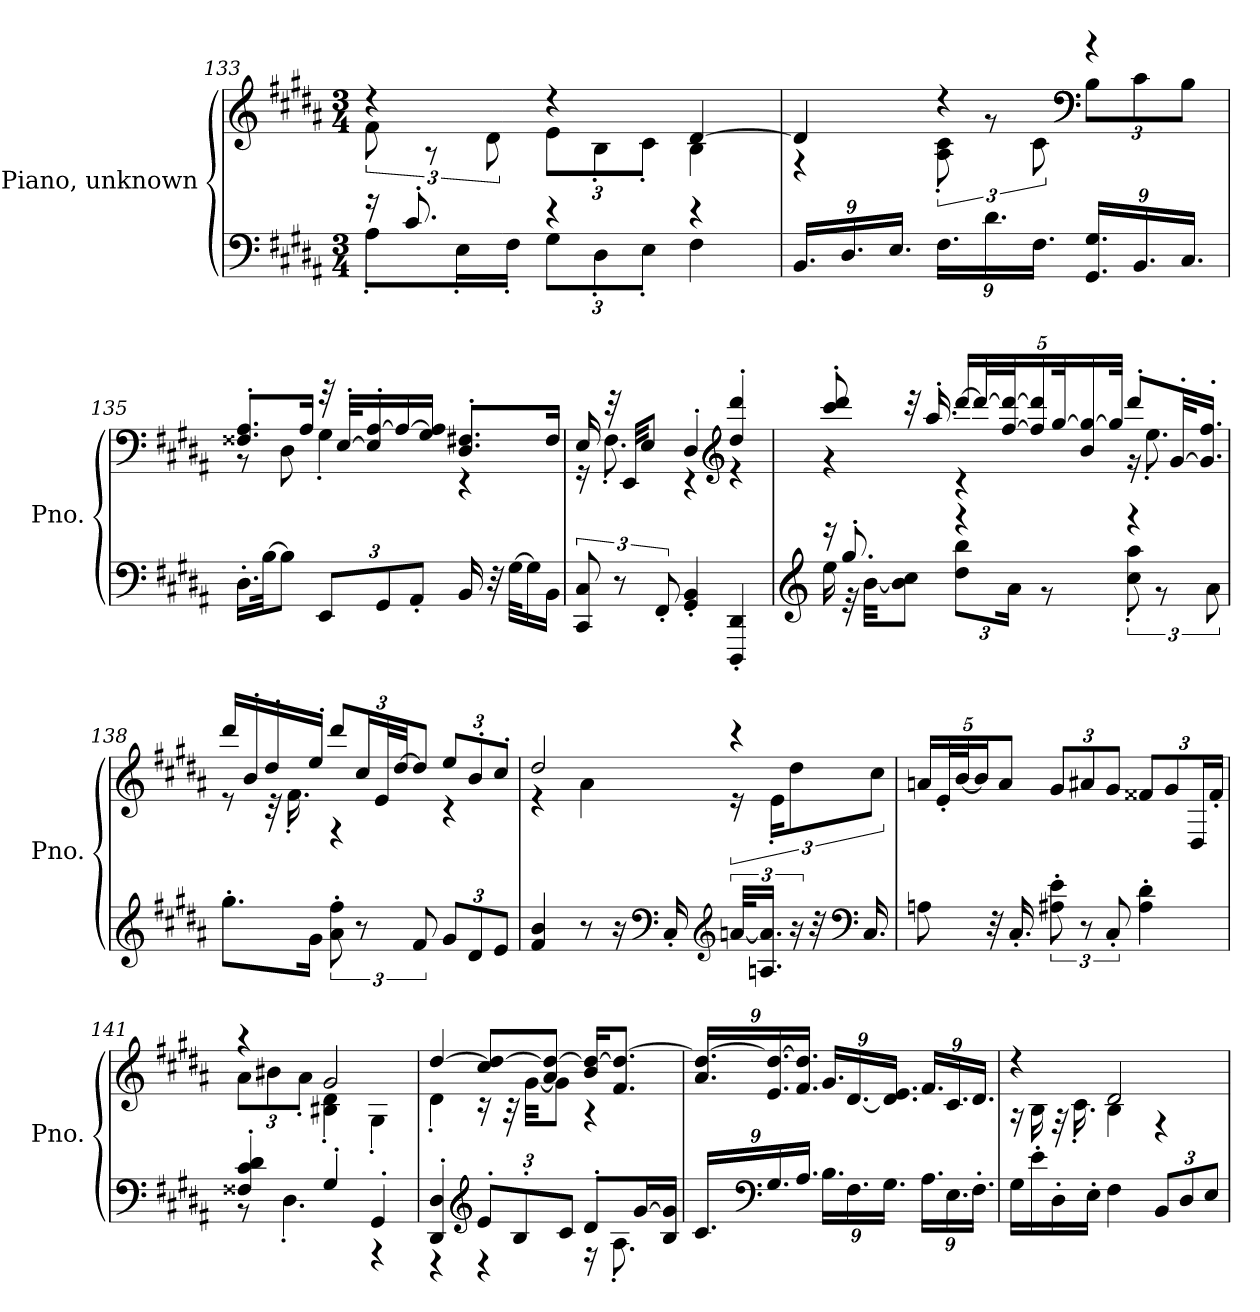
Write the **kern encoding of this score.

**kern	**kern
*part1	*part1
*staff2	*staff1
*I"Piano, unknown	*
*I'Pno.	*
*clefF4	*clefG2
*k[f#c#g#d#a#]	*k[f#c#g#d#a#]
*M3/4	*M3/4
=133	=133
*^	*^
16r	8A#'\L	4r	12f#\
8.c#'/	.	.	.
.	.	.	12r
.	16E'\L	.	.
.	.	.	12d#\
.	16F#'\JJ	.	.
*	*Xbrackettup	*	*Xbrackettup
4r	12G#\L	4r	12e\L
.	12D#'\	.	12B'\
.	12E'\J	.	12c#'\J
4r	4F#\	[4d#/	4B\
*v	*v	*	*
!!LO:LB:g=z	!!
=134	=134	=134
18.BB/LL	4d#/]	4r
18.D#/	.	.
18.E/JJ	.	.
*	*	*brackettup
18.F#\LL	4r	12A#\' 12c#\'
18.d#\	.	12r
18.F#\JJ	.	12c#\
*	*clefF4	*
*	*	*Xbrackettup
18.GG#/ 18.G#/LL	4r	12B\L
18.BB/	.	12c#\
18.C#/JJ	.	12B\J
=135	=135	=135
16.D#'\LL	8.F##X/' 8.A#/'L	8r
[32B\JK	.	.
8B\J]	.	8D#\
.	16A#/Jk	.
12EE/L	32r	4G#'\
.	[32E'/KLL	.
.	16E/]' [16A#/'	.
12GG#/	.	.
.	16A#/_	.
12AA#'/J	.	.
.	16G#/ 16A#/]JJ	.
16BB/	8.D#/' 8.F#X/'L	4r
32r	.	.
[32G#\KLL	.	.
16G#\]	.	.
16BB\JJ	16F#/Jk	.
=136	=136	=136
*brackettup	*	*
12CC#/ 12C#/	16E/	16r
.	32r	8.F#'\
12r	.	.
.	32EE/KKL	.
.	8E/J	.
12FF#'/	.	.
4GG#/' 4BB/'	4D#'/	4r
*	*clefG2	*
4DDD#/' 4DD#/'	4dd#/' 4ddd#/'	4r
!!LO:LB:g=z	!!
=137	=137	=137
*clefG2	*	*
*^	*	*
16r	16ee\	8ccc#/' 8ddd#/'	4r
8.gg#'/	32r	.	.
.	[32b\KKL	.	.
.	8b\] 8cc#\J	32r	.
.	.	16.aa#'/	.
*	*Xbrackettup	*	*
4r	12dd#\ 12bb\L	[20ddd#/LL	4r
.	.	40ddd#/L_	.
.	.	[40ff#/ 40ddd#/_J	.
.	24a#\Jk	.	.
.	.	20ff#/] 20ddd#/]	.
.	8r	.	.
.	.	[40gg#/K	.
.	.	20b/ 20gg#/_	.
.	.	40gg#/JJk]	.
*	*brackettup	*	*
4r	12cc#\' 12aa#\'	8ddd#'/L	16r
.	.	.	8.ee'\
.	12r	.	.
.	.	[32g#'/KL	.
.	.	16.g#/]' 16.ff#/'JJ	.
.	12a#\	.	.
*v	*v	*	*
=138	=138	=138
8.gg#'\L	16ddd#/LL	8r
.	16b'/	.
.	16dd#'/	32r
.	.	16.f#'\
16g#\Jk	16ee'/JJ	.
12a#\' 12ff#\'	12ddd#/L	4r
12r	24cc#/L	.
.	48e/L	.
.	[48dd#/JJ	.
12f#/	12dd#/J]	.
*Xbrackettup	*	*
12g#/L	12ee/L	4r
12d#/	12b'/	.
12e/J	12cc#'/J	.
!!LO:PB:g=z	!!
=139	=139	=139
4f#/ 4b/	2dd#/	4r
8r	.	4a#\
16r	.	.
*clefF4	*	*
16C#'/	.	.
*clefG2	*	*
*brackettup	*	*brackettup
[48an/KLL	4r	24r
24.An/ 24.a/]JJ	.	.
.	.	24e'\KL
24r	.	12dd#\
32r	.	.
*clefF4	*	*
16.C#/	.	.
.	.	12cc#\J
*	*v	*v
=140	=140
*	*Xbrackettup
8An\	20an/LL
.	40e'/L
.	[40b/J
.	20b/J]
32r	.
.	10a/J
16.C#'/	.
12A#X\' 12e\'	12g#/L
12r	12a#X/
12C#'/	12g#/J
4A#\' 4d#\'	12f##X/L
.	12g#/
.	24D#/L
.	24f##'/JJ
=141	=141
*^	*^
4F##X/' 4c#/' 4d#/'	8r	4r	12a#\L
.	.	.	12b#X\
.	4.D#'\	.	.
.	.	.	12a#'\J
4G#'/	.	2g#/	4B#X\' 4d#\'
4GG#'/	4r	.	4G#'\
!!LO:LB:g=z	!!
=142	=142	=142	=142
4DD#/' 4D#/'	4r	[4dd#/	4d#'\
*clefG2	*	*	*
*Xbrackettup	*	*	*
12e'/L	4r	8cc#/ 8dd#/_L	16r
.	.	.	32r
12B'/	.	.	.
.	.	.	[32g#\KKL
.	.	8a#/ 8dd#/_J	8g#\J]
12c#/J	.	.	.
8d#'/L	16r	16b/ 16dd#/_KL	4r
.	8.A#'\	8.f#/ 8.dd#/_J	.
[16g#/L	.	.	.
16B/ 16g#/]JJ	.	.	.
*v	*v	*	*
*	*v	*v
=143	=143
18.c#/LL	18.a#/ 18.dd#/_LL
*clefF4	*
18.G#/	18.e/ 18.dd#/_
18.A#/JJ	18.f#/ 18.dd#/]JJ
18.B\LL	18.g#/LL
18.F#\	[18.d#/
18.G#\JJ	18.d#/] 18.e/JJ
18.A#\LL	18.f#/LL
18.E\	18.c#/
18.F#'\JJ	18.d#/JJ
=144	=144
*	*^
16G#\LL	4r	16r
16e'\	.	16B\
16D#'\	.	32r
.	.	16.c#'\
16E'\JJ	.	.
4F#\	2d#/	4B\
12BB/L	.	4r
12D#/	.	.
12E/J	.	.
*	*v	*v
=	=
*-	*-
